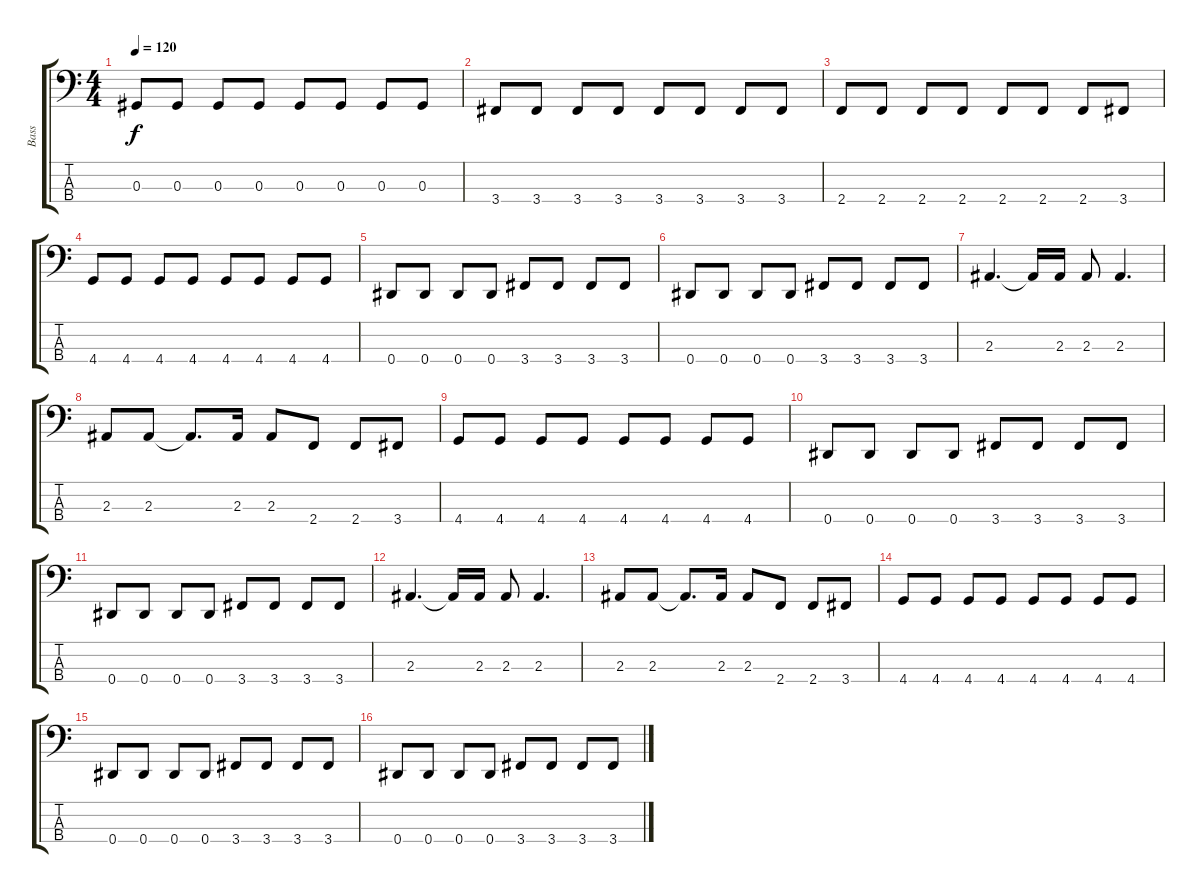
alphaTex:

\track ("Bass" "Bass") {instrument electricbassfinger}
\staff {score tabs}
\tuning (Gb2 Db2 Ab1 Eb1) {hide}
\ts (4 4)
\tempo 120
\clef f4
\ks c
0.3.8{dy f} 0.3.8 0.3.8 0.3.8 0.3.8 0.3.8 0.3.8 0.3.8 |
3.4.8 3.4.8 3.4.8 3.4.8 3.4.8 3.4.8 3.4.8 3.4.8 |
2.4.8 2.4.8 2.4.8 2.4.8 2.4.8 2.4.8 2.4.8 3.4.8 |
4.4.8 4.4.8 4.4.8 4.4.8 4.4.8 4.4.8 4.4.8 4.4.8 |
0.4.8 0.4.8 0.4.8 0.4.8 3.4.8 3.4.8 3.4.8 3.4.8 |
0.4.8 0.4.8 0.4.8 0.4.8 3.4.8 3.4.8 3.4.8 3.4.8 |
2.3.4{d} 2.3{t}.16 2.3.16 2.3.8 2.3.4{d} |
2.3.8 2.3.8 2.3{t}.8{d} 2.3.16 2.3.8 2.4.8 2.4.8 3.4.8 |
4.4.8 4.4.8 4.4.8 4.4.8 4.4.8 4.4.8 4.4.8 4.4.8 |
0.4.8 0.4.8 0.4.8 0.4.8 3.4.8 3.4.8 3.4.8 3.4.8 |
0.4.8 0.4.8 0.4.8 0.4.8 3.4.8 3.4.8 3.4.8 3.4.8 |
2.3.4{d} 2.3{t}.16 2.3.16 2.3.8 2.3.4{d} |
2.3.8 2.3.8 2.3{t}.8{d} 2.3.16 2.3.8 2.4.8 2.4.8 3.4.8 |
4.4.8 4.4.8 4.4.8 4.4.8 4.4.8 4.4.8 4.4.8 4.4.8 |
0.4.8 0.4.8 0.4.8 0.4.8 3.4.8 3.4.8 3.4.8 3.4.8 |
0.4.8 0.4.8 0.4.8 0.4.8 3.4.8 3.4.8 3.4.8 3.4.8
